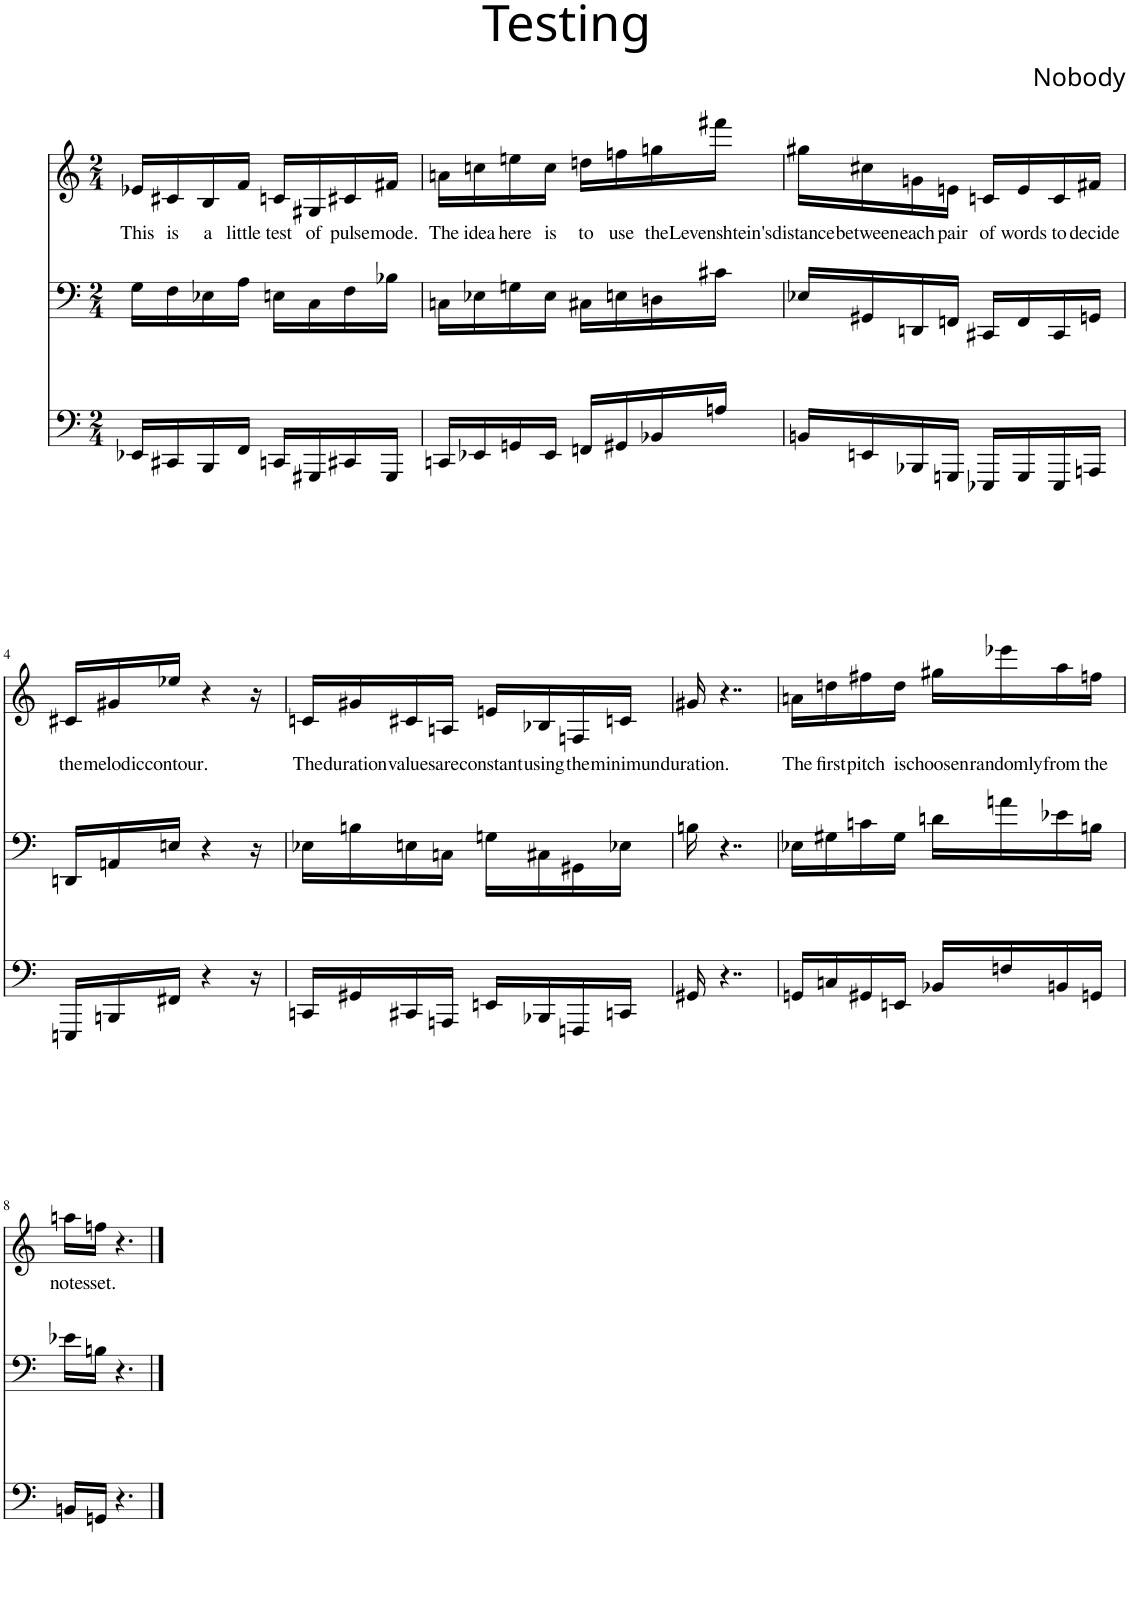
**kern	**kern	**kern	**text
*part3	*part2	*part1	*part1
*staff3	*staff2	*staff1	*staff1
*I"Piano	*I"Piano	*I"Piano	*
*I'Pno	*I'Pno	*I'Pno	*
*clefF4	*clefF4	*clefG2	*
*k[]	*k[]	*k[]	*
*M2/4	*M2/4	*M2/4	*
=1	=1	=1	=1
!	!	!	!LO:LY:b
16EE-X/LL	16G\LL	16e-X/LL	This
!	!	!	!LO:LY:b
16CC#X/	16F\	16c#X/	is
!	!	!	!LO:LY:b
16BBB/	16E-X\	16B/	a
!	!	!	!LO:LY:b
16FF/JJ	16A\JJ	16f/JJ	little
!	!	!	!LO:LY:b
16CCn/LL	16En\LL	16cn/LL	test
!	!	!	!LO:LY:b
16GGG#X/	16C\	16G#X/	of
!	!	!	!LO:LY:b
16CC#X/	16F\	16c#X/	pulse
!	!	!	!LO:LY:b
16GGG#/JJ	16B-X\JJ	16f#X/JJ	mode.
=2	=2	=2	=2
!	!	!	!LO:LY:b
16CCn/LL	16Cn\LL	16an\LL	The
!	!	!	!LO:LY:b
16EE-X/	16E-X\	16ccn\	idea
!	!	!	!LO:LY:b
16GGn/	16Gn\	16een\	here
!	!	!	!LO:LY:b
16EE-/JJ	16E-\JJ	16cc\JJ	is
!	!	!	!LO:LY:b
16FFn/LL	16C#X\LL	16ddn\LL	to
!	!	!	!LO:LY:b
16GG#X/	16En\	16ffn\	use
!	!	!	!LO:LY:b
16BB-X/	16Dn\	16ggn\	the
!	!	!	!LO:LY:b
16An/JJ	16c#X\JJ	16fff#X\JJ	Levenshtein's
=3	=3	=3	=3
!	!	!	!LO:LY:b
16BBn/LL	16E-X/LL	16gg#X\LL	distance
!	!	!	!LO:LY:b
16EEn/	16GG#X/	16cc#X\	between
!	!	!	!LO:LY:b
16BBB-X/	16DDn/	16gn\	each
!	!	!	!LO:LY:b
16GGGn/JJ	16FFn/JJ	16en\JJ	pair
!	!	!	!LO:LY:b
16EEE-X/LL	16CC#X/LL	16cn/LL	of
!	!	!	!LO:LY:b
16GGG/	16FF/	16e/	words
!	!	!	!LO:LY:b
16EEE-/	16CC#/	16c/	to
!	!	!	!LO:LY:b
16AAAn/JJ	16GGn/JJ	16f#X/JJ	decide
!!LO:LB:g=z
=4	=4	=4	=4
!	!	!	!LO:LY:b
16EEEn/LL	16DDn/LL	16c#X/LL	the
!	!	!	!LO:LY:b
16BBBn/	16AAn/	16g#X/	melodic
!	!	!	!LO:LY:b
16FF#X/JJ	16En/JJ	16ee-X/JJ	contour.
4r	4r	4r	.
16r	16r	16r	.
=5	=5	=5	=5
!	!	!	!LO:LY:b
16CCn/LL	16E-X\LL	16cn/LL	The
!	!	!	!LO:LY:b
16GG#X/	16Bn\	16g#X/	duration
!	!	!	!LO:LY:b
16CC#X/	16En\	16c#X/	values
!	!	!	!LO:LY:b
16AAAn/JJ	16Cn\JJ	16An/JJ	are
!	!	!	!LO:LY:b
16EEn/LL	16Gn\LL	16en/LL	constant
!	!	!	!LO:LY:b
16BBB-X/	16C#X\	16B-X/	using
!	!	!	!LO:LY:b
16FFFn/	16GG#X\	16Fn/	the
!	!	!	!LO:LY:b
16CCn/JJ	16E-X\JJ	16cn/JJ	minimun
=6	=6	=6	=6
!	!	!	!LO:LY:b
16GG#X/	16Bn\	16g#X/	duration.
4..r	4..r	4..r	.
=7	=7	=7	=7
!	!	!	!LO:LY:b
16GGn/LL	16E-X\LL	16an\LL	The
!	!	!	!LO:LY:b
16Cn/	16G#X\	16ddn\	first
!	!	!	!LO:LY:b
16GG#X/	16cn\	16ff#X\	pitch
!	!	!	!LO:LY:b
16EEn/JJ	16G#\JJ	16dd\JJ	is
!	!	!	!LO:LY:b
16BB-X/LL	16dn\LL	16gg#X\LL	choosen
!	!	!	!LO:LY:b
16Fn/	16an\	16eee-X\	randomly
!	!	!	!LO:LY:b
16BBn/	16e-X\	16aa\	from
!	!	!	!LO:LY:b
16GGn/JJ	16Bn\JJ	16ffn\JJ	the
!!LO:LB:g=z
=8	=8	=8	=8
!	!	!	!LO:LY:b
16BBn/LL	16e-X\LL	16aan\LL	notes
!	!	!	!LO:LY:b
16GGn/JJ	16Bn\JJ	16ffn\JJ	set.
4.r	4.r	4.r	.
==	==	==	==
*-	*-	*-	*-
